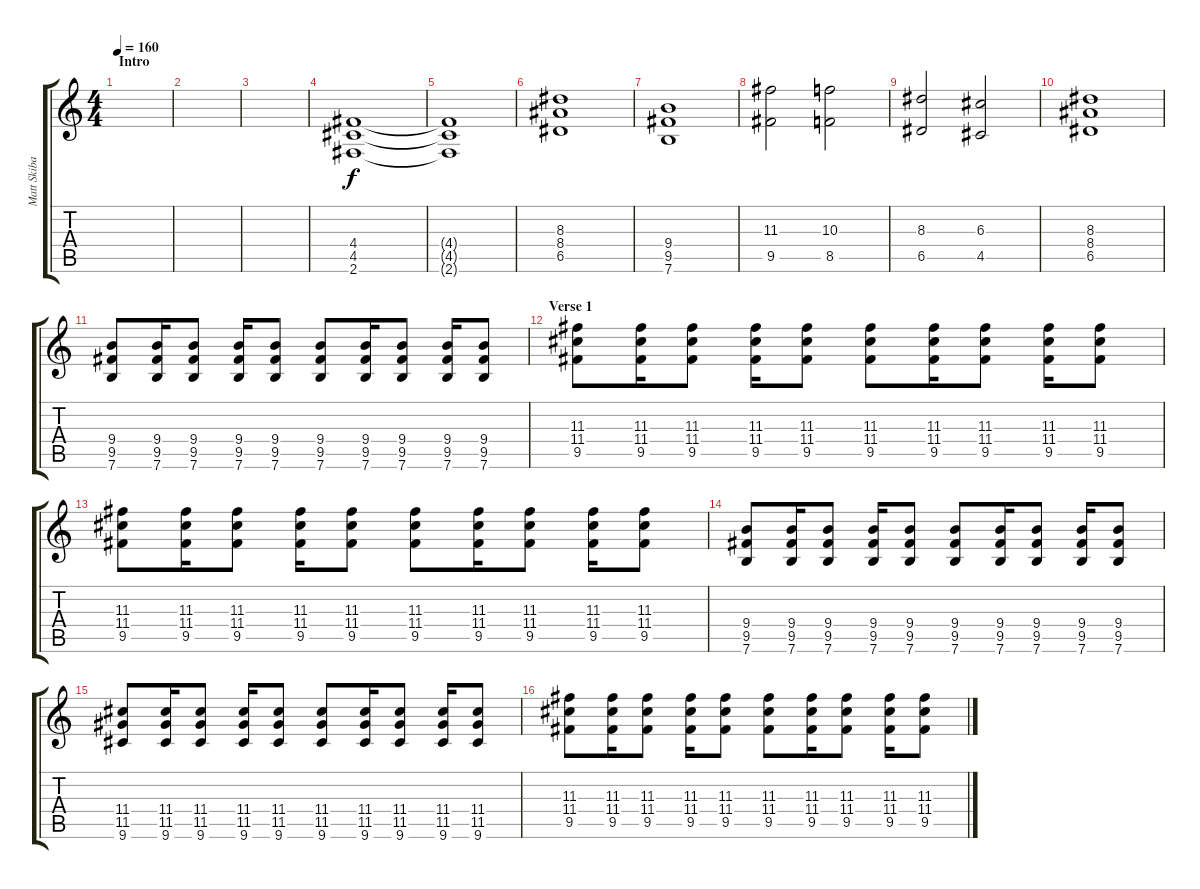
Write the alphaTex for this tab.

\track ("Matt Skiba - Guitar 2" "Matt Skiba") {instrument overdrivenguitar}
\staff {score tabs}
\tuning (E4 B3 G3 D3 A2 E2) {hide}
\ts (4 4)
\section ("" "Intro")
\tempo 160
\clef g2
\ks c
|
|
|
(4.4 4.5 2.6).1 |
(4.4{t} 4.5{t} 2.6{t}).1 |
(8.3 8.4 6.5).1 |
(9.4 9.5 7.6).1 |
(11.3 9.5).2 (10.3 8.5).2 |
(8.3 6.5).2 (6.3 4.5).2 |
(8.3 8.4 6.5).1 |
(9.4 9.5 7.6).8 (9.4 9.5 7.6).16 (9.4 9.5 7.6).8 (9.4 9.5 7.6).16 (9.4 9.5 7.6).8 (9.4 9.5 7.6).8 (9.4 9.5 7.6).16 (9.4 9.5 7.6).8 (9.4 9.5 7.6).16 (9.4 9.5 7.6).8 |
\section ("" "Verse 1")
(11.3 11.4 9.5).8 (11.3 11.4 9.5).16 (11.3 11.4 9.5).8 (11.3 11.4 9.5).16 (11.3 11.4 9.5).8 (11.3 11.4 9.5).8 (11.3 11.4 9.5).16 (11.3 11.4 9.5).8 (11.3 11.4 9.5).16 (11.3 11.4 9.5).8 |
(11.3 11.4 9.5).8 (11.3 11.4 9.5).16 (11.3 11.4 9.5).8 (11.3 11.4 9.5).16 (11.3 11.4 9.5).8 (11.3 11.4 9.5).8 (11.3 11.4 9.5).16 (11.3 11.4 9.5).8 (11.3 11.4 9.5).16 (11.3 11.4 9.5).8 |
(9.4 9.5 7.6).8 (9.4 9.5 7.6).16 (9.4 9.5 7.6).8 (9.4 9.5 7.6).16 (9.4 9.5 7.6).8 (9.4 9.5 7.6).8 (9.4 9.5 7.6).16 (9.4 9.5 7.6).8 (9.4 9.5 7.6).16 (9.4 9.5 7.6).8 |
(11.4 11.5 9.6).8 (11.4 11.5 9.6).16 (11.4 11.5 9.6).8 (11.4 11.5 9.6).16 (11.4 11.5 9.6).8 (11.4 11.5 9.6).8 (11.4 11.5 9.6).16 (11.4 11.5 9.6).8 (11.4 11.5 9.6).16 (11.4 11.5 9.6).8 |
(11.3 11.4 9.5).8 (11.3 11.4 9.5).16 (11.3 11.4 9.5).8 (11.3 11.4 9.5).16 (11.3 11.4 9.5).8 (11.3 11.4 9.5).8 (11.3 11.4 9.5).16 (11.3 11.4 9.5).8 (11.3 11.4 9.5).16 (11.3 11.4 9.5).8
